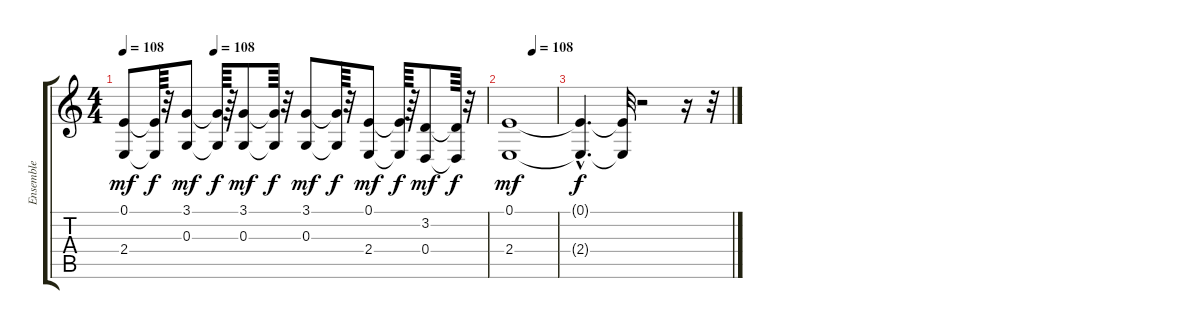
\track ("Ensemble" "Ensemble") {instrument stringensemble1}
\staff {score tabs}
\tuning (E4 B3 G3 D3 A2 E2) {hide}
\ts (4 4)
\tempo 108
\tempo (108 0.25)
\clef g2
\ks c
(0.1 2.4).8{dy mf} (0.1{t} 2.4{t}).64{dy f} r.32 (3.1 0.3).8{dy mf} (3.1{t} 0.3{t}).64{dy f} r.64 (3.1 0.3).8{dy mf} (3.1{t} 0.3{t}).64{dy f} r.32 (3.1 0.3).8{dy mf} (3.1{t} 0.3{t}).64{dy f} r.32 (0.1 2.4).8{dy mf} (0.1{t} 2.4{t}).64{dy f} r.64 (3.2 0.4).8{dy mf} (3.2{t} 0.4{t}).64{dy f} r.32 |
\tempo (108 0.5)
(0.1 2.4).1{dy mf} |
(0.1{hac t} 2.4{hac t}).4{d dy f} (0.1{t} 2.4{t}).32 r.2 r.16 r.32
